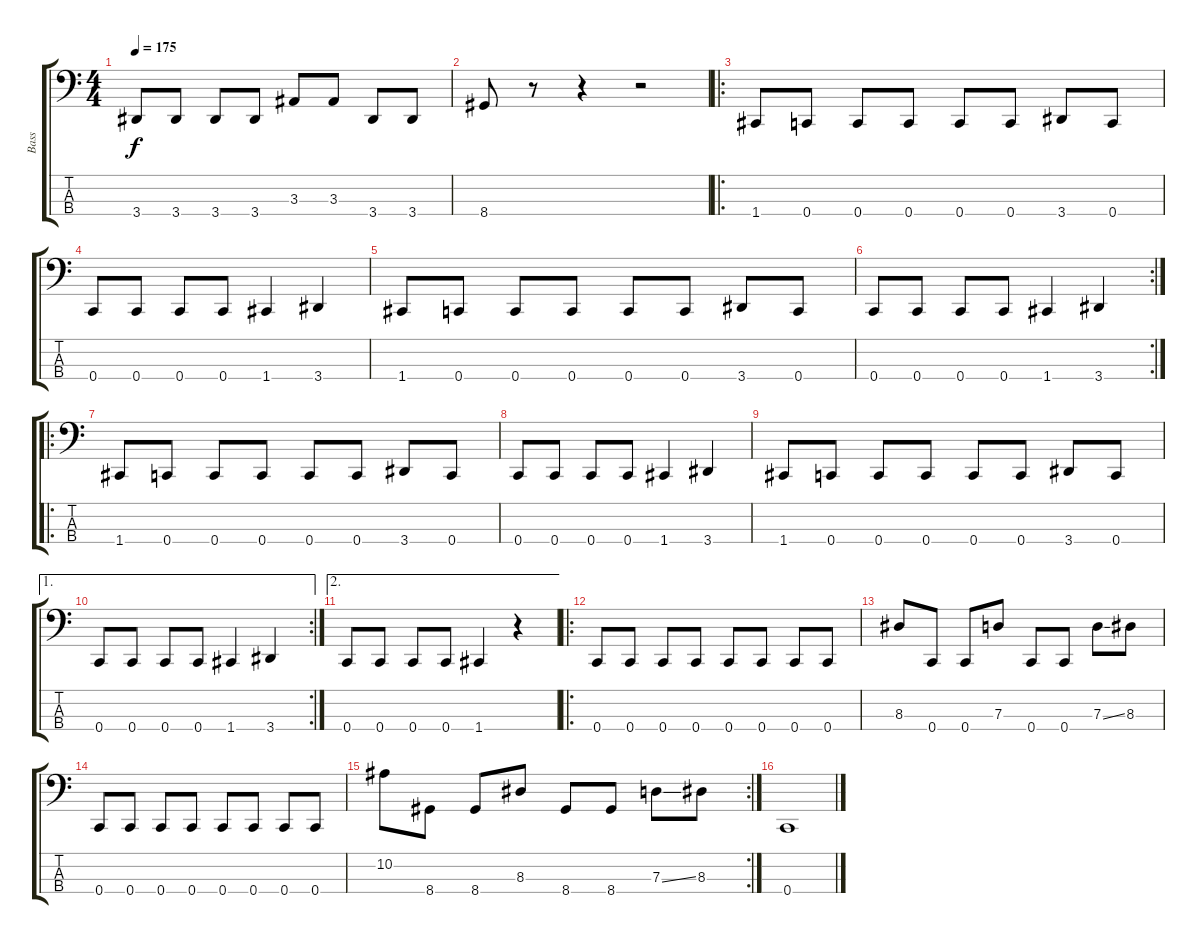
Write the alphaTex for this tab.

\track ("Bass" "Bass") {instrument electricbasspick}
\staff {score tabs}
\tuning (F2 C2 G1 C1) {hide}
\ts (4 4)
\tempo 175
\clef f4
\ks c
3.4.8{dy f} 3.4.8 3.4.8 3.4.8 3.3.8 3.3.8 3.4.8 3.4.8 |
8.4.8 r.8 r.4 r.2 |
\ro
1.4.8 0.4.8 0.4.8 0.4.8 0.4.8 0.4.8 3.4.8 0.4.8 |
0.4.8 0.4.8 0.4.8 0.4.8 1.4.4 3.4.4 |
1.4.8 0.4.8 0.4.8 0.4.8 0.4.8 0.4.8 3.4.8 0.4.8 |
\rc 2
0.4.8 0.4.8 0.4.8 0.4.8 1.4.4 3.4.4 |
\ro
1.4.8 0.4.8 0.4.8 0.4.8 0.4.8 0.4.8 3.4.8 0.4.8 |
0.4.8 0.4.8 0.4.8 0.4.8 1.4.4 3.4.4 |
1.4.8 0.4.8 0.4.8 0.4.8 0.4.8 0.4.8 3.4.8 0.4.8 |
\ae 1
\rc 2
0.4.8 0.4.8 0.4.8 0.4.8 1.4.4 3.4.4 |
\ae 2
0.4.8 0.4.8 0.4.8 0.4.8 1.4.4 r.4 |
\ro
0.4.8 0.4.8 0.4.8 0.4.8 0.4.8 0.4.8 0.4.8 0.4.8 |
8.3.8 0.4.8 0.4.8 7.3.8 0.4.8 0.4.8 7.3{ss}.8 8.3.8 |
0.4.8 0.4.8 0.4.8 0.4.8 0.4.8 0.4.8 0.4.8 0.4.8 |
\rc 2
10.2.8 8.4.8 8.4.8 8.3.8 8.4.8 8.4.8 7.3{ss}.8 8.3.8 |
0.4.1
